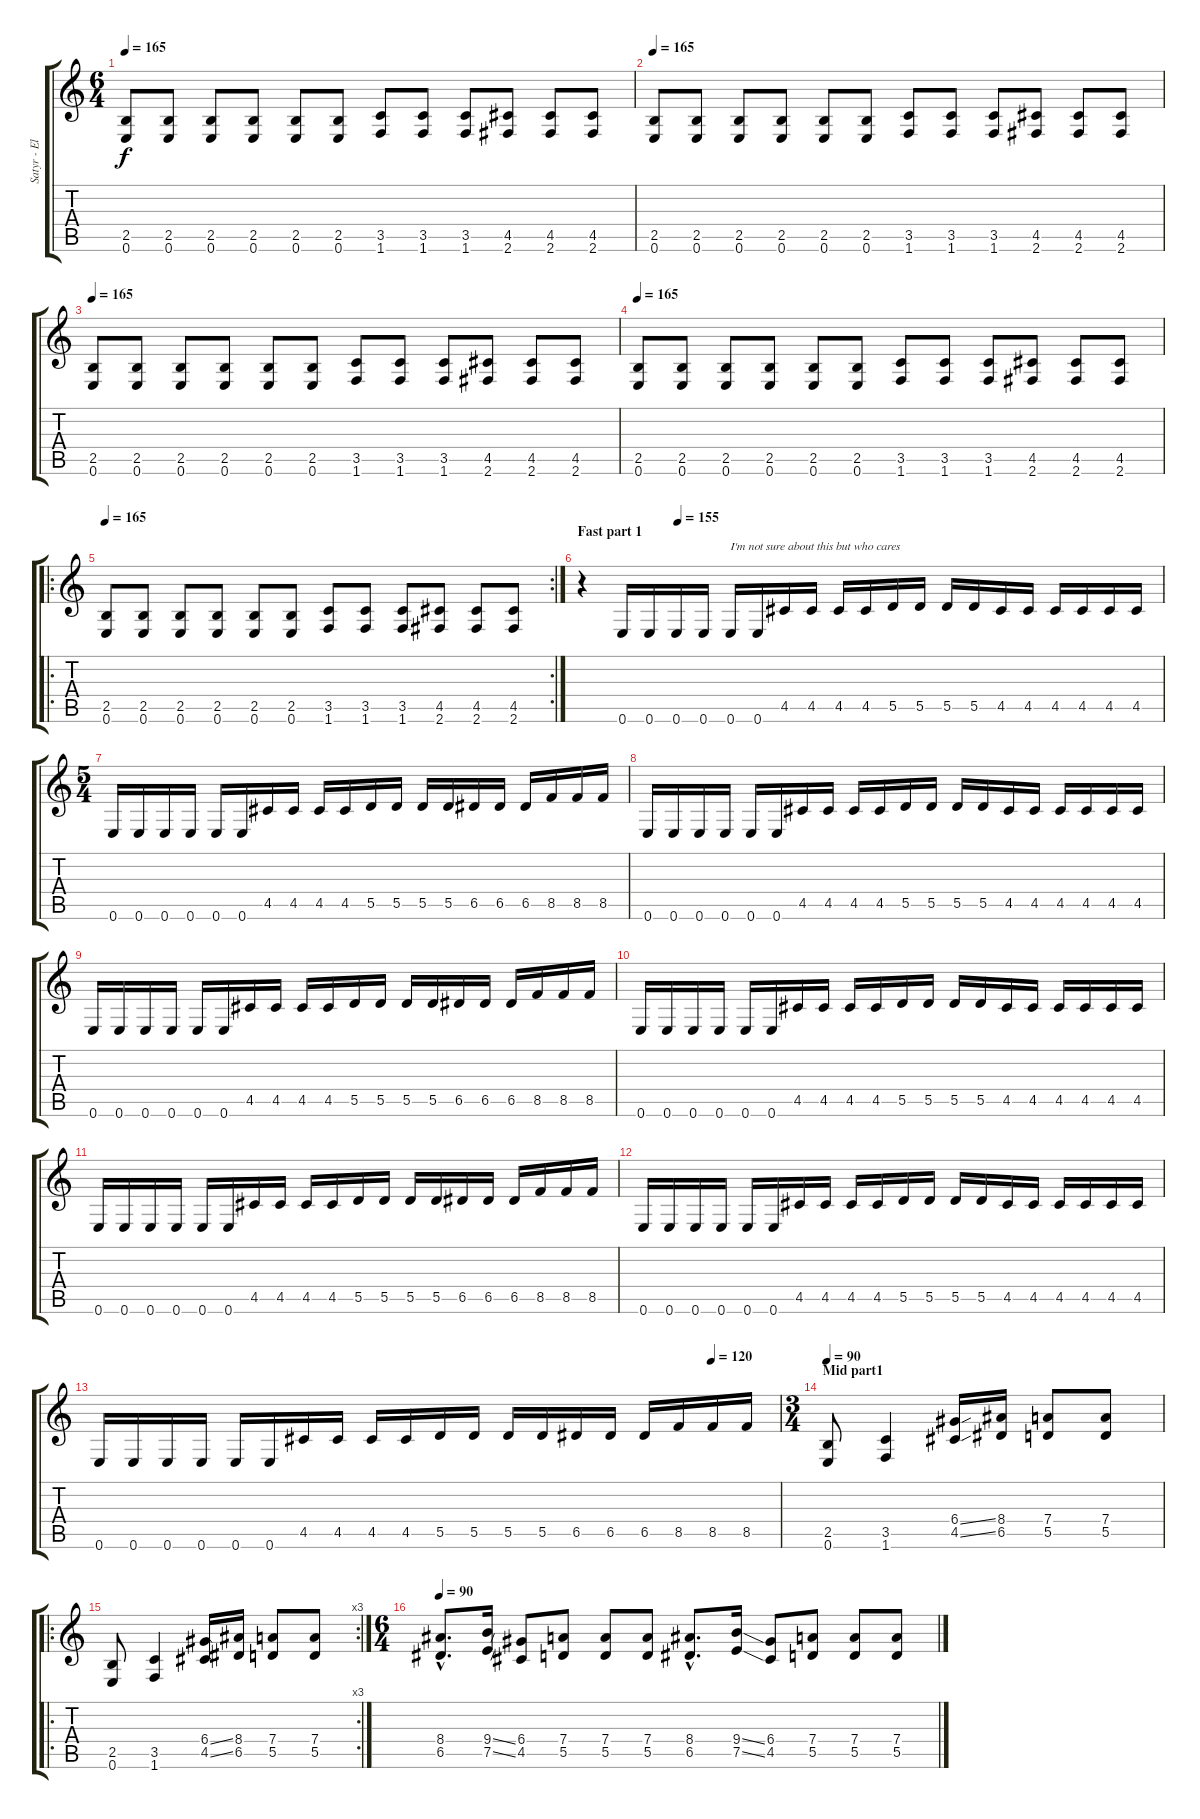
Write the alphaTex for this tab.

\track ("Satyr - Electric guitar / Piccolo" "Satyr - El") {instrument distortionguitar}
\staff {score tabs}
\tuning (E4 B3 G3 D3 A2 E2) {hide}
\ts (6 4)
\tempo 165
\clef g2
\ks c
(2.5 0.6).8{dy f instrument distortionguitar} (2.5 0.6).8 (2.5 0.6).8 (2.5 0.6).8 (2.5 0.6).8 (2.5 0.6).8 (3.5 1.6).8 (3.5 1.6).8 (3.5 1.6).8 (4.5 2.6).8 (4.5 2.6).8 (4.5 2.6).8 |
\tempo 165
(2.5 0.6).8 (2.5 0.6).8 (2.5 0.6).8 (2.5 0.6).8 (2.5 0.6).8 (2.5 0.6).8 (3.5 1.6).8 (3.5 1.6).8 (3.5 1.6).8 (4.5 2.6).8 (4.5 2.6).8 (4.5 2.6).8 |
\tempo 165
(2.5 0.6).8 (2.5 0.6).8 (2.5 0.6).8 (2.5 0.6).8 (2.5 0.6).8 (2.5 0.6).8 (3.5 1.6).8 (3.5 1.6).8 (3.5 1.6).8 (4.5 2.6).8 (4.5 2.6).8 (4.5 2.6).8 |
\tempo 165
(2.5 0.6).8 (2.5 0.6).8 (2.5 0.6).8 (2.5 0.6).8 (2.5 0.6).8 (2.5 0.6).8 (3.5 1.6).8 (3.5 1.6).8 (3.5 1.6).8 (4.5 2.6).8 (4.5 2.6).8 (4.5 2.6).8 |
\ro
\rc 2
\tempo 165
(2.5 0.6).8 (2.5 0.6).8 (2.5 0.6).8 (2.5 0.6).8 (2.5 0.6).8 (2.5 0.6).8 (3.5 1.6).8 (3.5 1.6).8 (3.5 1.6).8 (4.5 2.6).8 (4.5 2.6).8 (4.5 2.6).8 |
\section ("" "Fast part 1")
\tempo (155 0.16666666666666666)
r.4 0.6.16 0.6.16 0.6.16 0.6.16 0.6.16{txt "I'm not sure about this but who cares"} 0.6.16 4.5.16 4.5.16 4.5.16 4.5.16 5.5.16 5.5.16 5.5.16 5.5.16 4.5.16 4.5.16 4.5.16 4.5.16 4.5.16 4.5.16 |
\ts (5 4)
0.6.16 0.6.16 0.6.16 0.6.16 0.6.16 0.6.16 4.5.16 4.5.16 4.5.16 4.5.16 5.5.16 5.5.16 5.5.16 5.5.16 6.5.16 6.5.16 6.5.16 8.5.16 8.5.16 8.5.16 |
0.6.16 0.6.16 0.6.16 0.6.16 0.6.16 0.6.16 4.5.16 4.5.16 4.5.16 4.5.16 5.5.16 5.5.16 5.5.16 5.5.16 4.5.16 4.5.16 4.5.16 4.5.16 4.5.16 4.5.16 |
0.6.16 0.6.16 0.6.16 0.6.16 0.6.16 0.6.16 4.5.16 4.5.16 4.5.16 4.5.16 5.5.16 5.5.16 5.5.16 5.5.16 6.5.16 6.5.16 6.5.16 8.5.16 8.5.16 8.5.16 |
0.6.16 0.6.16 0.6.16 0.6.16 0.6.16 0.6.16 4.5.16 4.5.16 4.5.16 4.5.16 5.5.16 5.5.16 5.5.16 5.5.16 4.5.16 4.5.16 4.5.16 4.5.16 4.5.16 4.5.16 |
0.6.16 0.6.16 0.6.16 0.6.16 0.6.16 0.6.16 4.5.16 4.5.16 4.5.16 4.5.16 5.5.16 5.5.16 5.5.16 5.5.16 6.5.16 6.5.16 6.5.16 8.5.16 8.5.16 8.5.16 |
0.6.16 0.6.16 0.6.16 0.6.16 0.6.16 0.6.16 4.5.16 4.5.16 4.5.16 4.5.16 5.5.16 5.5.16 5.5.16 5.5.16 4.5.16 4.5.16 4.5.16 4.5.16 4.5.16 4.5.16 |
\tempo (120 0.9)
0.6.16 0.6.16 0.6.16 0.6.16 0.6.16 0.6.16 4.5.16 4.5.16 4.5.16 4.5.16 5.5.16 5.5.16 5.5.16 5.5.16 6.5.16 6.5.16 6.5.16 8.5.16 8.5.16 8.5.16 |
\ts (3 4)
\section ("" "Mid part1")
\tempo 90
(2.5 0.6).8 (3.5 1.6).4 (6.4{ss} 4.5{ss}).16 (8.4 6.5).16 (7.4 5.5).8 (7.4 5.5).8 |
\ro
\rc 3
(2.5 0.6).8 (3.5 1.6).4 (6.4{ss} 4.5{ss}).16 (8.4 6.5).16 (7.4 5.5).8 (7.4 5.5).8 |
\ts (6 4)
\tempo 90
(8.4{hac} 6.5{hac}).8{d} (9.4{ss} 7.5{ss}).16 (6.4 4.5).8 (7.4 5.5).8 (7.4 5.5).8 (7.4 5.5).8 (8.4{hac} 6.5{hac}).8{d} (9.4{ss} 7.5{ss}).16 (6.4 4.5).8 (7.4 5.5).8 (7.4 5.5).8 (7.4 5.5).8
